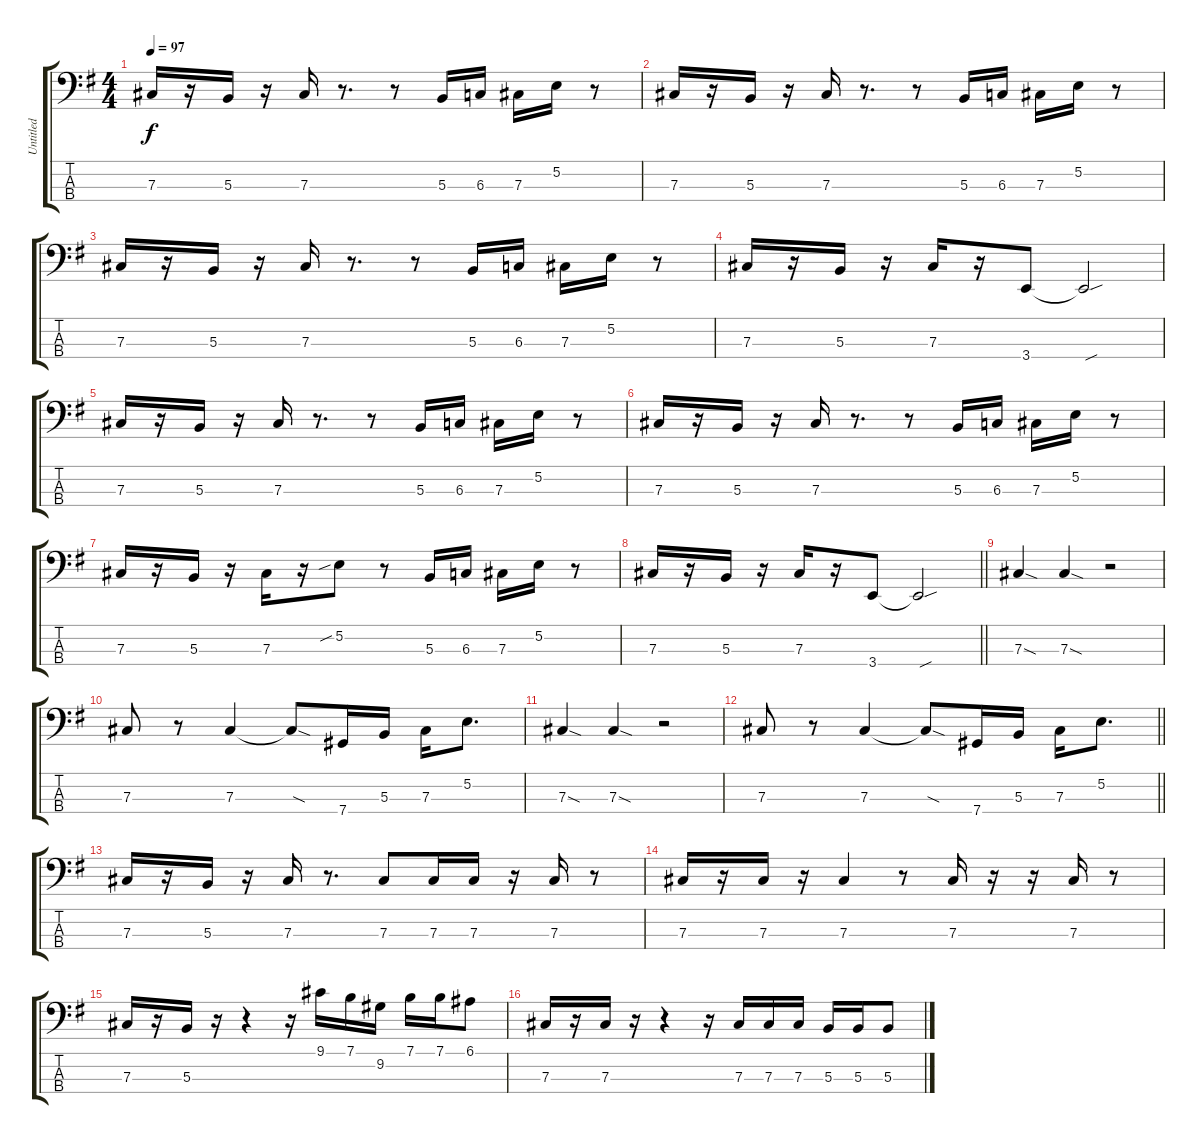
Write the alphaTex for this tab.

\track ("Untitled" "Untitled") {instrument electricbassfinger}
\staff {score tabs}
\tuning (E2 B1 Gb1 Db1) {hide}
\ts (4 4)
\section ("" " ")
\tempo 97
\clef f4
\ks g
7.3.16{dy f} r.16 5.3.16 r.16 7.3.16 r.8{d} r.8 5.3.16 6.3.16 7.3.16 5.2.16 r.8 |
7.3.16 r.16 5.3.16 r.16 7.3.16 r.8{d} r.8 5.3.16 6.3.16 7.3.16 5.2.16 r.8 |
7.3.16 r.16 5.3.16 r.16 7.3.16 r.8{d} r.8 5.3.16 6.3.16 7.3.16 5.2.16 r.8 |
7.3.16 r.16 5.3.16 r.16 7.3.16 r.16 3.4.8 3.4{sou t}.2 |
7.3.16 r.16 5.3.16 r.16 7.3.16 r.8{d} r.8 5.3.16 6.3.16 7.3.16 5.2.16 r.8 |
7.3.16 r.16 5.3.16 r.16 7.3.16 r.8{d} r.8 5.3.16 6.3.16 7.3.16 5.2.16 r.8 |
7.3.16 r.16 5.3.16 r.16 7.3.16 r.16 5.2{sib}.8 r.8 5.3.16 6.3.16 7.3.16 5.2.16 r.8 |
\barLineRight lightlight
7.3.16 r.16 5.3.16 r.16 7.3.16 r.16 3.4.8 3.4{sou t}.2 |
\section ("" " ")
7.3{sod}.4 7.3{sod}.4 r.2 |
7.3.8 r.8 7.3.4 7.3{sod t}.8 7.4.16 5.3.16 7.3.16 5.2.8{d} |
7.3{sod}.4 7.3{sod}.4 r.2 |
\barLineRight lightlight
7.3.8 r.8 7.3.4 7.3{sod t}.8 7.4.16 5.3.16 7.3.16 5.2.8{d} |
\section ("" " ")
7.3.16 r.16 5.3.16 r.16 7.3.16 r.8{d} 7.3.8 7.3.16 7.3.16 r.16 7.3.16 r.8 |
7.3.16 r.16 7.3.16 r.16 7.3.4 r.8 7.3.16 r.16 r.16 7.3.16 r.8 |
7.3.16 r.16 5.3.16 r.16 r.4 r.16 9.1.16 7.1.16 9.2.16 7.1.16 7.1.16 6.1.8 |
7.3.16 r.16 7.3.16 r.16 r.4 r.16 7.3.16 7.3.16 7.3.16 5.3.16 5.3.16 5.3.8
